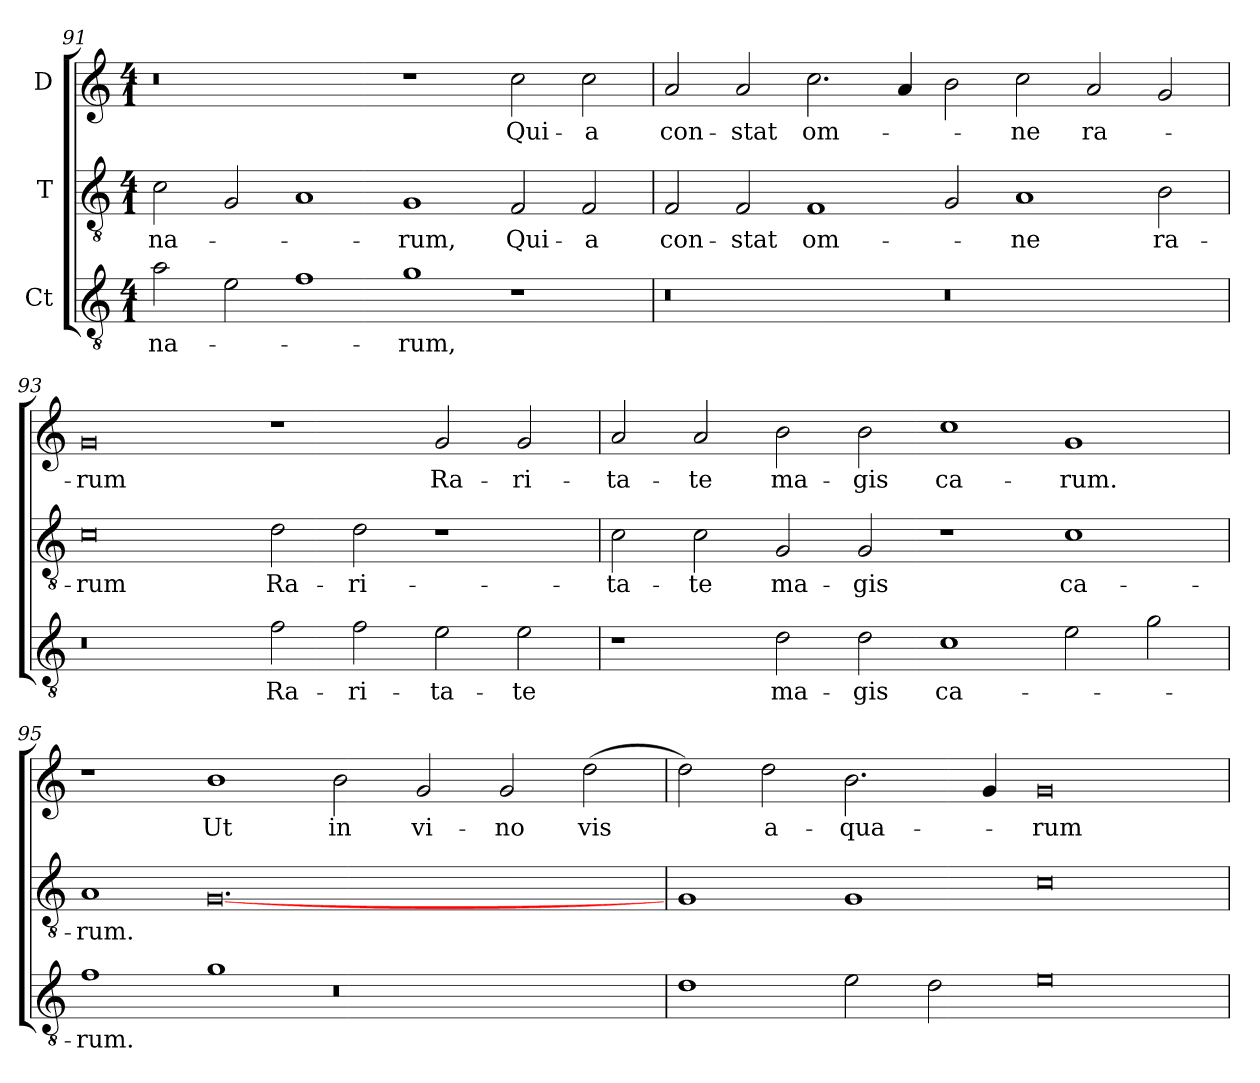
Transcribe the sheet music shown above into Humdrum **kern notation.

**kern	**text	**kern	**text	**kern	**text
*part3	*part3	*part2	*part2	*part1	*part1
*staff3	*staff3	*staff2	*staff2	*staff1	*staff1
*I"Ct	*	*I"T	*	*I"D	*
!!LO:LB:g=z
*clefGv2	*	*clefGv2	*	*clefG2	*
*ITrd7c12	*	*ITrd7c12	*	*	*
*k[]	*	*k[]	*	*k[]	*
*C:	*	*C:	*	*C:	*
*M4/1	*	*M4/1	*	*M4/1	*
=91	=91	=91	=91	=91	=91
!	!LO:LY:b:color=#000000	!	!	!	!
!	!	!	!LO:LY:b:color=#000000	!	!
2Ai\	-na-	2Ci\	-na-	0r	.
2Ei\	.	2GGi/	.	.	.
1Fi\	.	1AAi/	.	.	.
!	!LO:LY:b:color=#000000	!	!	!	!
!	!	!	!LO:LY:b:color=#000000	!	!
1Gi\	-rum,	1GGi/	-rum,	1r	.
!	!	!	!LO:LY:b:color=#000000	!	!
!	!	!	!	!	!LO:LY:b:color=#000000
1r	.	2FFi/	Qui-	2cci\	Qui-
!	!	!	!LO:LY:b:color=#000000	!	!
!	!	!	!	!	!LO:LY:b:color=#000000
.	.	2FFi/	-a	2cci\	-a
=92	=92	=92	=92	=92	=92
!	!	!	!LO:LY:b:color=#000000	!	!
!	!	!	!	!	!LO:LY:b:color=#000000
0r	.	2FFi/	con-	2ai/	con-
!	!	!	!LO:LY:b:color=#000000	!	!
!	!	!	!	!	!LO:LY:b:color=#000000
.	.	2FFi/	-stat	2ai/	-stat
!	!	!	!LO:LY:b:color=#000000	!	!
!	!	!	!	!	!LO:LY:b:color=#000000
.	.	1FFi/	om-	2.cci\	om-
.	.	.	.	4ai/	.
0r	.	2GGi/	.	2bi\	.
!	!	!	!LO:LY:b:color=#000000	!	!
!	!	!	!	!	!LO:LY:b:color=#000000
.	.	1AAi/	-ne	2cci\	-ne
!	!	!	!	!	!LO:LY:b:color=#000000
.	.	.	.	2ai/	ra-
!	!	!	!LO:LY:b:color=#000000	!	!
.	.	2BBi\	ra-	2gi/	.
=93	=93	=93	=93	=93	=93
!	!	!	!LO:LY:b:color=#000000	!	!
!	!	!	!	!	!LO:LY:b:color=#000000
0r	.	0Ci\	-rum	0gi/	-rum
!	!LO:LY:b:color=#000000	!	!	!	!
!	!	!	!LO:LY:b:color=#000000	!	!
2Fi\	Ra-	2Di\	Ra-	1r	.
!	!LO:LY:b:color=#000000	!	!	!	!
!	!	!	!LO:LY:b:color=#000000	!	!
2Fi\	-ri-	2Di\	-ri-	.	.
!	!LO:LY:b:color=#000000	!	!	!	!
!	!	!	!	!	!LO:LY:b:color=#000000
2Ei\	-ta-	1r	.	2gi/	Ra-
!	!LO:LY:b:color=#000000	!	!	!	!
!	!	!	!	!	!LO:LY:b:color=#000000
2Ei\	-te	.	.	2gi/	-ri-
=94	=94	=94	=94	=94	=94
!	!	!	!LO:LY:b:color=#000000	!	!
!	!	!	!	!	!LO:LY:b:color=#000000
1r	.	2Ci\	-ta-	2ai/	-ta-
!	!	!	!LO:LY:b:color=#000000	!	!
!	!	!	!	!	!LO:LY:b:color=#000000
.	.	2Ci\	-te	2ai/	-te
!	!LO:LY:b:color=#000000	!	!	!	!
!	!	!	!LO:LY:b:color=#000000	!	!
!	!	!	!	!	!LO:LY:b:color=#000000
2Di\	ma-	2GGi/	ma-	2bi\	ma-
!	!LO:LY:b:color=#000000	!	!	!	!
!	!	!	!LO:LY:b:color=#000000	!	!
!	!	!	!	!	!LO:LY:b:color=#000000
2Di\	-gis	2GGi/	-gis	2bi\	-gis
!	!LO:LY:b:color=#000000	!	!	!	!
!	!	!	!	!	!LO:LY:b:color=#000000
1Ci\	ca-	1r	.	1cci\	ca-
!	!	!	!LO:LY:b:color=#000000	!	!
!	!	!	!	!	!LO:LY:b:color=#000000
2Ei\	.	1Ci\	ca-	1gi/	-rum.
2Gi\	.	.	.	.	.
!!LO:LB:g=z
=95	=95	=95	=95	=95	=95
!	!LO:LY:b:color=#000000	!	!	!	!
!	!	!	!LO:LY:b:color=#000000	!	!
1Fi\	-rum.	1AAi/	-rum.	1r	.
!	!	!	!	!	!LO:LY:b:color=#000000
1Gi\	.	[0.GGi/	.	1bi/	Ut
!	!	!	!	!	!LO:LY:b:color=#000000
0r	.	.	.	2bi\	in
!	!	!	!	!	!LO:LY:b:color=#000000
.	.	.	.	2gi/	vi-
!	!	!	!	!	!LO:LY:b:color=#000000
.	.	.	.	2gi/	-no
!	!	!	!	!	!LO:LY:b:color=#000000
.	.	.	.	(2ddi\	vis
=96	=96	=96	=96	=96	=96
1Di\	.	1GGi/	.	2ddi\)	.
!	!	!	!	!	!LO:LY:b:color=#000000
.	.	.	.	2ddi\	a-
!	!	!	!	!	!LO:LY:b:color=#000000
2Ei\	.	1GGi/	.	2.bi\	-qua-
2Di\	.	.	.	.	.
.	.	.	.	4gi/	.
!	!	!	!	!	!LO:LY:b:color=#000000
0Ei\	.	0Ci\	.	0gi/	-rum
=	=	=	=	=	=
*-	*-	*-	*-	*-	*-
